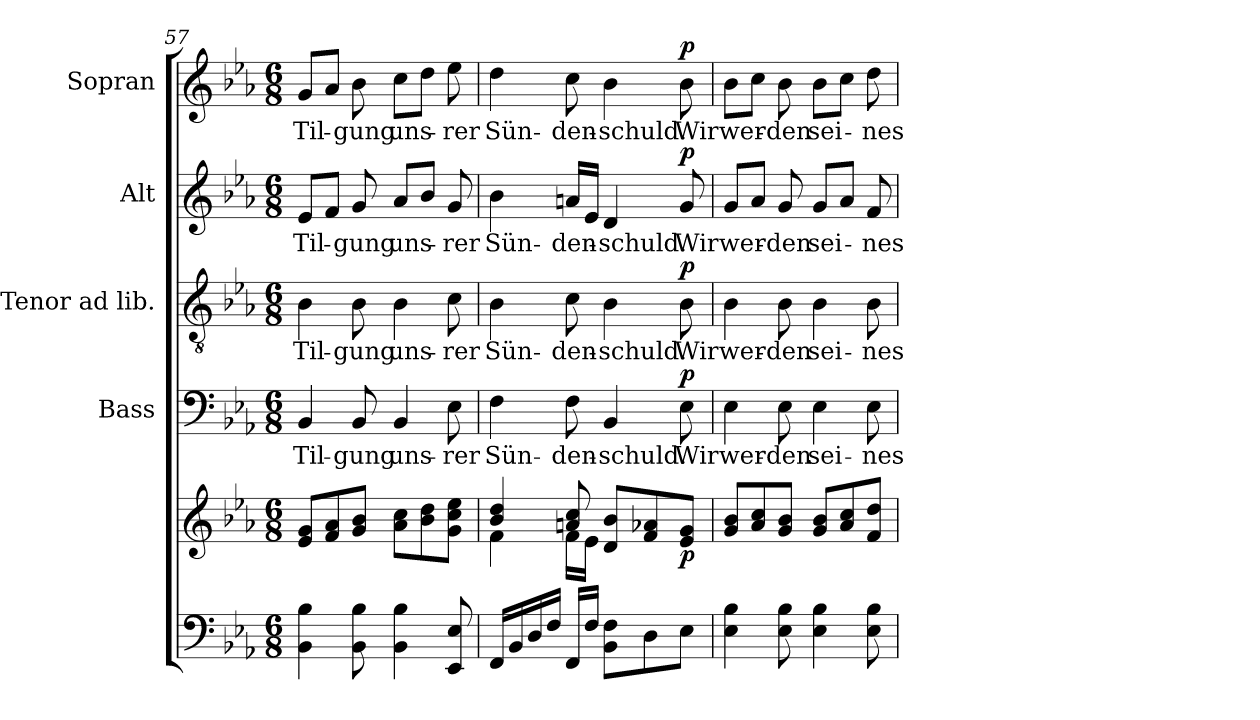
**kern	**kern	**dynam	**kern	**text	**dynam	**kern	**text	**dynam	**kern	**text	**dynam	**kern	**text	**dynam
*part5	*part5	*part5	*part4	*part4	*part4	*part3	*part3	*part3	*part2	*part2	*part2	*part1	*part1	*part1
*staff6	*staff5	*staff5/6	*staff4	*staff4	*staff4	*staff3	*staff3	*staff3	*staff2	*staff2	*staff2	*staff1	*staff1	*staff1
*	*	*	*I"Bass	*	*	*I"Tenor ad lib.	*	*	*I"Alt	*	*	*I"Sopran	*	*
*	*	*	*I'B.	*	*	*I'T.	*	*	*I'A.	*	*	*I'S.	*	*
*clefF4	*clefG2	*	*clefF4	*	*	*clefGv2	*	*	*clefG2	*	*	*clefG2	*	*
*k[b-e-a-]	*k[b-e-a-]	*	*k[b-e-a-]	*	*	*k[b-e-a-]	*	*	*k[b-e-a-]	*	*	*k[b-e-a-]	*	*
*E-:	*E-:	*	*E-:	*	*	*E-:	*	*	*E-:	*	*	*E-:	*	*
*M6/8	*M6/8	*	*M6/8	*	*	*M6/8	*	*	*M6/8	*	*	*M6/8	*	*
=57	=57	=57	=57	=57	=57	=57	=57	=57	=57	=57	=57	=57	=57	=57
!	!	!	!	!LO:LY:b	!	!	!LO:LY:b	!	!	!LO:LY:b	!	!	!LO:LY:b	!
4BB-\ 4B-\	8e-/ 8g/L	.	4BB-/	Til-	.	4B-\	Til-	.	8e-/L	Til-	.	8g/L	Til-	.
.	8f/ 8a-/	.	.	.	.	.	.	.	8f/J	.	.	8a-/J	.	.
!	!	!	!	!LO:LY:b	!	!	!LO:LY:b	!	!	!LO:LY:b	!	!	!LO:LY:b	!
8BB-\ 8B-\	8g/ 8b-/J	.	8BB-/	-gung	.	8B-\	-gung	.	8g/	-gung	.	8b-\	-gung	.
!	!	!	!	!LO:LY:b	!	!	!LO:LY:b	!	!	!LO:LY:b	!	!	!LO:LY:b	!
4BB-\ 4B-\	8a-\ 8cc\L	.	4BB-/	uns-	.	4B-\	uns-	.	8a-/L	uns-	.	8cc\L	uns-	.
.	8b-\ 8dd\	.	.	.	.	.	.	.	8b-/J	.	.	8dd\J	.	.
!	!	!	!	!LO:LY:b	!	!	!LO:LY:b	!	!	!LO:LY:b	!	!	!LO:LY:b	!
8EE-/ 8E-/	8g\ 8cc\ 8ee-\J	.	8E-\	-rer	.	8c\	-rer	.	8g/	-rer	.	8ee-\	-rer	.
=58	=58	=58	=58	=58	=58	=58	=58	=58	=58	=58	=58	=58	=58	=58
*	*^	*	*	*	*	*	*	*	*	*	*	*	*	*
!	!	!	!	!	!LO:LY:b	!	!	!LO:LY:b	!	!	!LO:LY:b	!	!	!LO:LY:b	!
16FF/LL	4b-/ 4dd/	4f\	.	4F\	Sün-	.	4B-\	Sün-	.	4b-\	Sün-	.	4dd\	Sün-	.
16BB-/	.	.	.	.	.	.	.	.	.	.	.	.	.	.	.
16D/	.	.	.	.	.	.	.	.	.	.	.	.	.	.	.
16F/JJ	.	.	.	.	.	.	.	.	.	.	.	.	.	.	.
!	!	!	!	!	!LO:LY:b	!	!	!LO:LY:b	!	!	!LO:LY:b	!	!	!LO:LY:b	!
16FF/LL	8an/ 8cc/	16f\LL	.	8F\	-den-	.	8c\	-den-	.	16an/LL	-den-	.	8cc\	-den-	.
16F/JJ	.	16e-\JJ	.	.	.	.	.	.	.	16e-/JJ	.	.	.	.	.
!	!	!	!	!	!LO:LY:b	!	!	!LO:LY:b	!	!	!LO:LY:b	!	!	!LO:LY:b	!
8BB-\ 8F\L	8d/ 8b-/L	4.ryy	.	4BB-/	-schuld.	.	4B-\	-schuld.	.	4d/	-schuld.	.	4b-\	-schuld.	.
8D\	8f/ 8a-X/	.	.	.	.	.	.	.	.	.	.	.	.	.	.
!	!	!	!LO:DY:b	!	!LO:LY:b	!LO:DY:a	!	!LO:LY:b	!LO:DY:a	!	!LO:LY:b	!LO:DY:a	!	!LO:LY:b	!LO:DY:a
8E-\J	8e-/ 8g/J	.	p	8E-\	Wir	p	8B-\	Wir	p	8g/	Wir	p	8b-\	Wir	p
*	*v	*v	*	*	*	*	*	*	*	*	*	*	*	*	*
!!LO:PB:g=z
=59	=59	=59	=59	=59	=59	=59	=59	=59	=59	=59	=59	=59	=59	=59
!	!	!	!	!LO:LY:b	!	!	!LO:LY:b	!	!	!LO:LY:b	!	!	!LO:LY:b	!
4E-\ 4B-\	8g/ 8b-/L	.	4E-\	wer-	.	4B-\	wer-	.	8g/L	wer-	.	8b-\L	wer-	.
.	8a-/ 8cc/	.	.	.	.	.	.	.	8a-/J	.	.	8cc\J	.	.
!	!	!	!	!LO:LY:b	!	!	!LO:LY:b	!	!	!LO:LY:b	!	!	!LO:LY:b	!
8E-\ 8B-\	8g/ 8b-/J	.	8E-\	-den	.	8B-\	-den	.	8g/	-den	.	8b-\	-den	.
!	!	!	!	!LO:LY:b	!	!	!LO:LY:b	!	!	!LO:LY:b	!	!	!LO:LY:b	!
4E-\ 4B-\	8g/ 8b-/L	.	4E-\	sei-	.	4B-\	sei-	.	8g/L	sei-	.	8b-\L	sei-	.
.	8a-/ 8cc/	.	.	.	.	.	.	.	8a-/J	.	.	8cc\J	.	.
!	!	!	!	!LO:LY:b	!	!	!LO:LY:b	!	!	!LO:LY:b	!	!	!LO:LY:b	!
8E-\ 8B-\	8f/ 8dd/J	.	8E-\	-nes	.	8B-\	-nes	.	8f/	-nes	.	8dd\	-nes	.
=	=	=	=	=	=	=	=	=	=	=	=	=	=	=
*-	*-	*-	*-	*-	*-	*-	*-	*-	*-	*-	*-	*-	*-	*-
